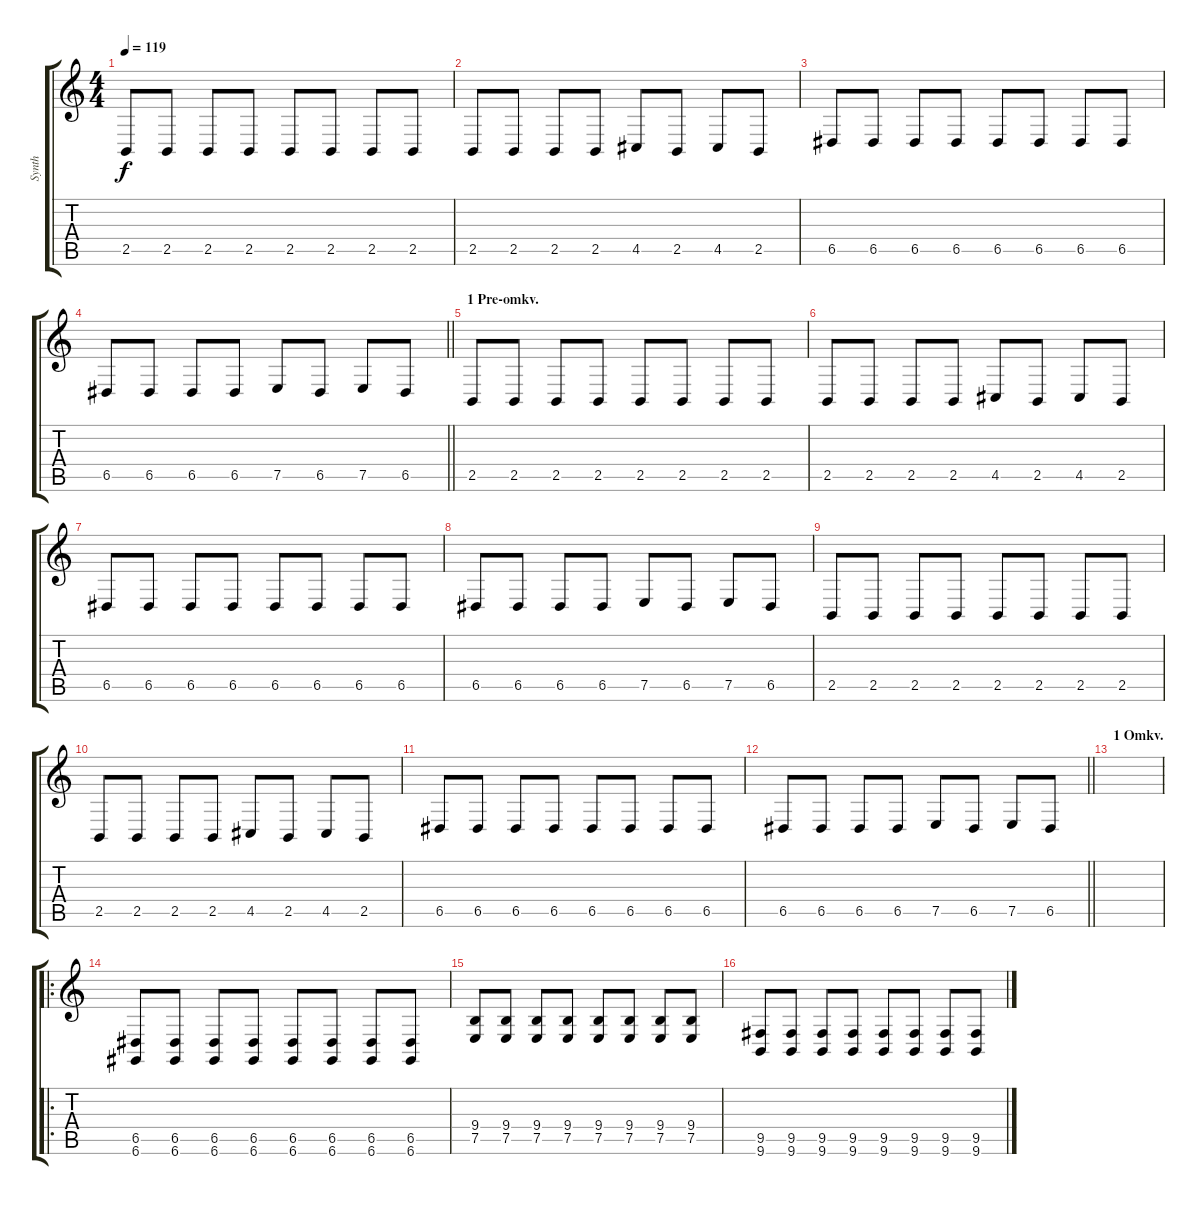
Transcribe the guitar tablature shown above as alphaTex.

\track ("Synth" "Synth") {instrument lead2sawtooth}
\staff {score tabs}
\tuning (E4 B3 G3 D3 A2 D2) {hide}
\ts (4 4)
\tempo 119
\clef g2
\ks c
2.5.8{dy f} 2.5.8 2.5.8 2.5.8 2.5.8 2.5.8 2.5.8 2.5.8 |
2.5.8 2.5.8 2.5.8 2.5.8 4.5.8 2.5.8 4.5.8 2.5.8 |
6.5.8 6.5.8 6.5.8 6.5.8 6.5.8 6.5.8 6.5.8 6.5.8 |
\barLineRight lightlight
6.5.8 6.5.8 6.5.8 6.5.8 7.5.8 6.5.8 7.5.8 6.5.8 |
\section ("" "1 Pre-omkv.")
2.5.8 2.5.8 2.5.8 2.5.8 2.5.8 2.5.8 2.5.8 2.5.8 |
2.5.8 2.5.8 2.5.8 2.5.8 4.5.8 2.5.8 4.5.8 2.5.8 |
6.5.8 6.5.8 6.5.8 6.5.8 6.5.8 6.5.8 6.5.8 6.5.8 |
6.5.8 6.5.8 6.5.8 6.5.8 7.5.8 6.5.8 7.5.8 6.5.8 |
2.5.8 2.5.8 2.5.8 2.5.8 2.5.8 2.5.8 2.5.8 2.5.8 |
2.5.8 2.5.8 2.5.8 2.5.8 4.5.8 2.5.8 4.5.8 2.5.8 |
6.5.8 6.5.8 6.5.8 6.5.8 6.5.8 6.5.8 6.5.8 6.5.8 |
\barLineRight lightlight
6.5.8 6.5.8 6.5.8 6.5.8 7.5.8 6.5.8 7.5.8 6.5.8 |
\section ("" "1 Omkv.")
|
\ro
(6.5 6.6).8 (6.5 6.6).8 (6.5 6.6).8 (6.5 6.6).8 (6.5 6.6).8 (6.5 6.6).8 (6.5 6.6).8 (6.5 6.6).8 |
(9.4 7.5).8 (9.4 7.5).8 (9.4 7.5).8 (9.4 7.5).8 (9.4 7.5).8 (9.4 7.5).8 (9.4 7.5).8 (9.4 7.5).8 |
(9.5 9.6).8 (9.5 9.6).8 (9.5 9.6).8 (9.5 9.6).8 (9.5 9.6).8 (9.5 9.6).8 (9.5 9.6).8 (9.5 9.6).8
